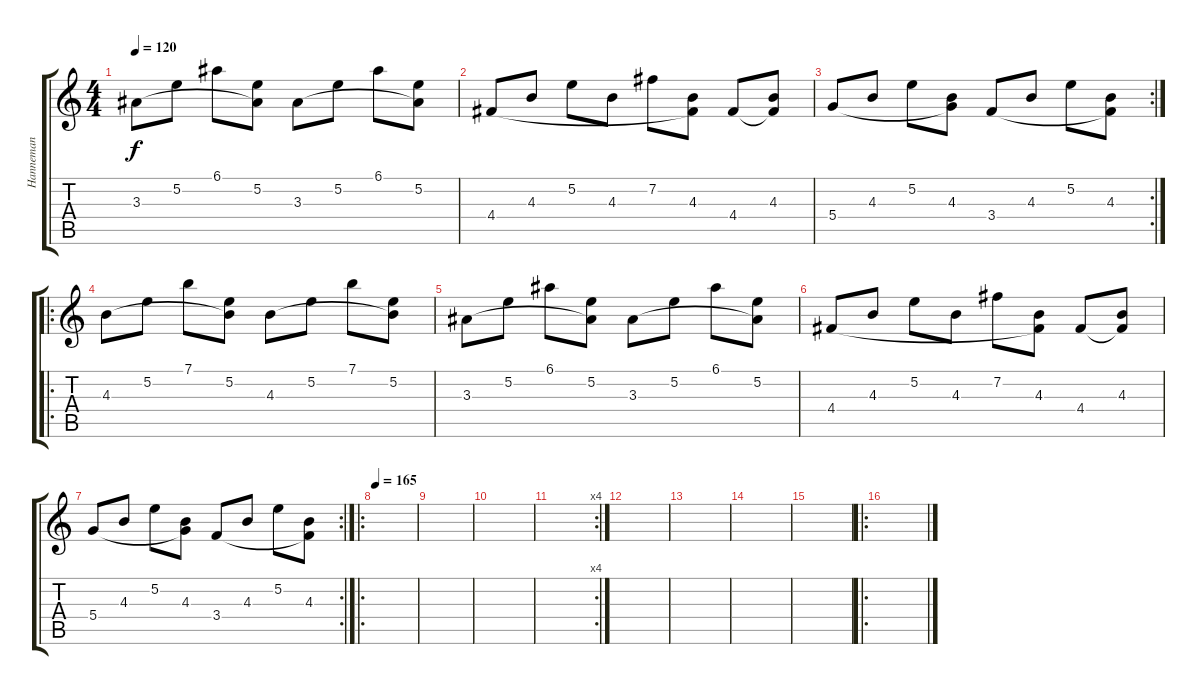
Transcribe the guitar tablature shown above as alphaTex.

\track ("Hanneman" "Hanneman") {instrument electricguitarclean}
\staff {score tabs}
\tuning (E4 B3 G3 D3 A2 E2) {hide}
\ts (4 4)
\tempo 120
\clef g2
\ks c
3.3.8{dy f} 5.2.8 6.1.8 (5.2 3.3{t}).8 3.3.8 5.2.8 6.1.8 (5.2 3.3{t}).8 |
4.4.8 4.3.8 5.2.8 4.3.8 7.2.8 (4.3 4.4{t}).8 4.4.8 (4.3 4.4{t}).8 |
\rc 2
5.4.8 4.3.8 5.2.8 (4.3 5.4{t}).8 3.4.8 4.3.8 5.2.8 (4.3 3.4{t}).8 |
\ro
4.3.8 5.2.8 7.1.8 (5.2 4.3{t}).8 4.3.8 5.2.8 7.1.8 (5.2 4.3{t}).8 |
3.3.8 5.2.8 6.1.8 (5.2 3.3{t}).8 3.3.8 5.2.8 6.1.8 (5.2 3.3{t}).8 |
4.4.8 4.3.8 5.2.8 4.3.8 7.2.8 (4.3 4.4{t}).8 4.4.8 (4.3 4.4{t}).8 |
\rc 2
5.4.8 4.3.8 5.2.8 (4.3 5.4{t}).8 3.4.8 4.3.8 5.2.8 (4.3 3.4{t}).8 |
\ro
\tempo 165
|
|
|
\rc 4
|
|
|
|
|
\ro
